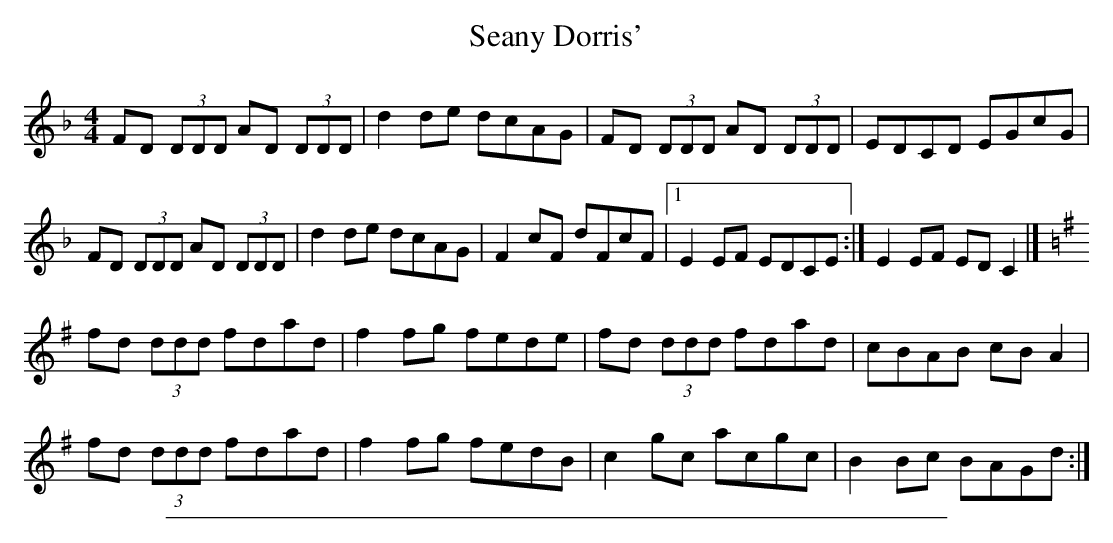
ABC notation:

X:1
T: Seany Dorris'
M:4/4
L:1/8
K:DMin
FD (3DDD AD (3DDD|d2de dcAG|FD (3DDD AD (3DDD|EDCD EGcG|
FD (3DDD AD (3DDD|d2de dcAG|F2cF dFcF|1E2EF EDCE:|E2EF EDC2|]
K:G
fd (3ddd fdad|f2fg fede|fd (3ddd fdad|cBAB cBA2|
fd (3ddd fdad|f2fg fedB|c2gc acgc|B2Bc BAGd:|
